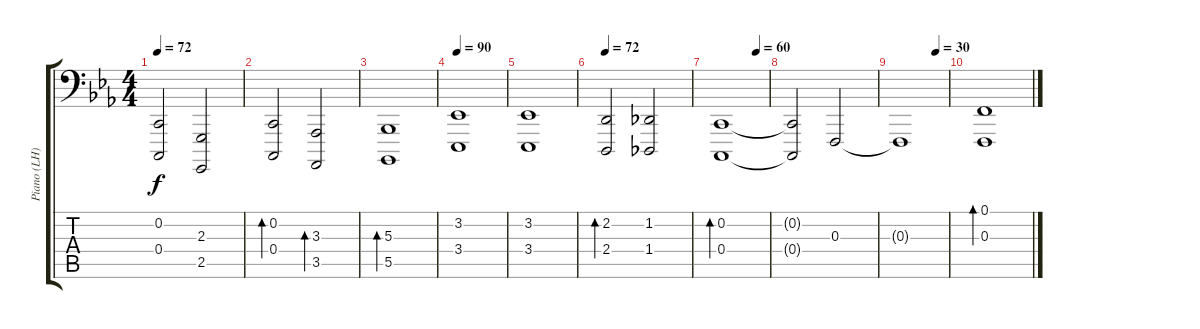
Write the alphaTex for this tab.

\track ("Piano (LH) (Print)" "Piano (LH)") {instrument brightacousticpiano}
\staff {score tabs}
\tuning (F2 C2 F1 C1 F0 C0) {hide}
\ts (4 4)
\tempo 72
\clef f4
\ks eb
(0.2 0.4).2{dy f} (2.3 2.5).2 |
(0.2 0.4).2{bd 120} (3.3 3.5).2{bd 120} |
(5.3 5.5).1{bd 120} |
\tempo 90
(3.2 3.4).1 |
(3.2 3.4).1 |
\tempo 72
(2.2 2.4).2{bd 120} (1.2 1.4).2 |
\tempo (60 0.75)
(0.2 0.4).1{bd 120} |
(0.2{t} 0.4{t}).2 0.3.2 |
\tempo (30 0.75)
0.3{t}.1 |
(0.1 0.3).1{bd 120}
